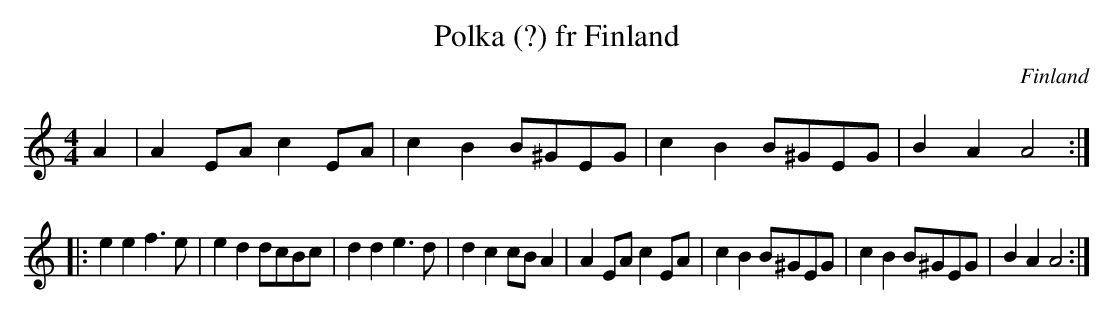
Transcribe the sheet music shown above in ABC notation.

X:1
T:Polka (?) fr Finland
O:Finland
M:4/4
K:Am
A2 | \
A2EA c2EA | c2B2 B^GEG | c2B2 B^GEG | B2A2 A4 :|
|:\
e2e2 f3e | e2d2 dcBc | d2d2 e3d | d2c2 cBA2 |\
A2EA c2EA | c2B2 B^GEG | c2B2 B^GEG | B2A2 A4:|**
